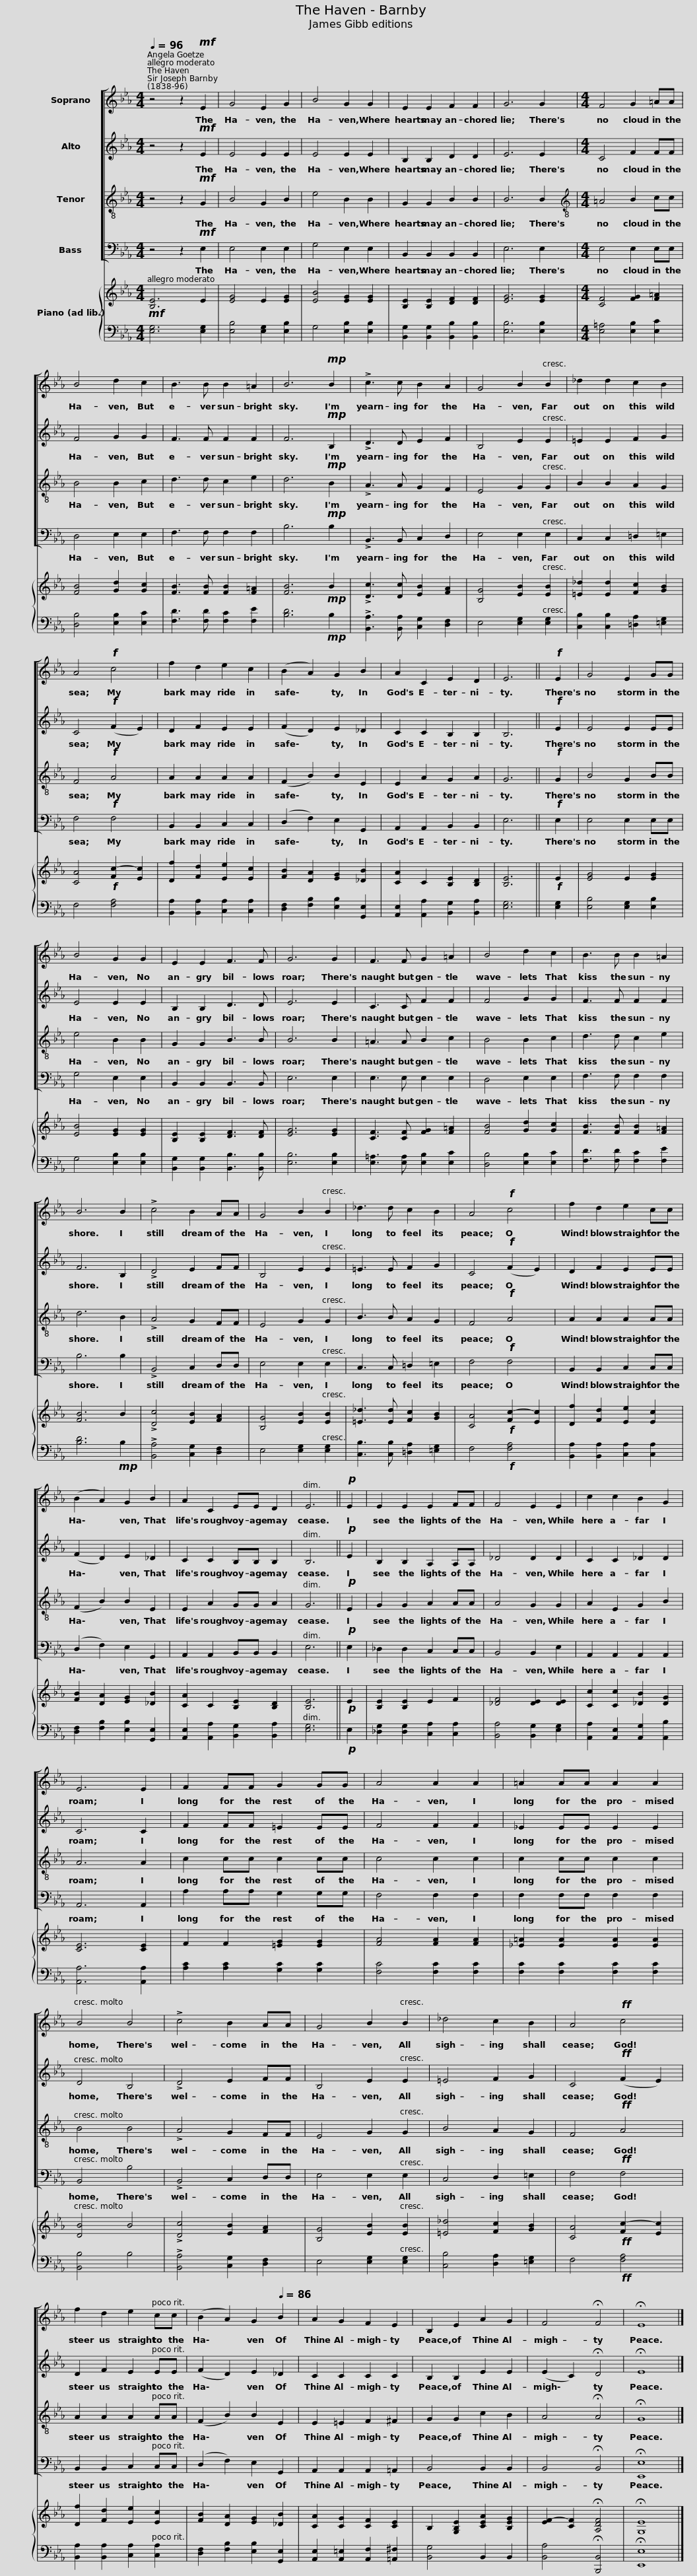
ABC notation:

X:1
%%score [ 1 2 3 4 ] { 5 | 6 }
L:1/8
Q:1/4=96
M:4/4
I:linebreak $
K:Eb
V:1 treble
V:2 treble
V:3 treble-8
V:4 bass
V:5 treble
V:6 bass
V:1
 z4 z2!mf! E2 | G4 E2 G2 | B4 G2 G2 | E2 E2 F2 F2 | G6 G2 |$ %5
[M:4/4] F4 G2 =AA | B4 d2 c2 | B3 B B2 =A2 | B6!mp! B2 | !>!c3 c B2 A2 | %10
 G4 B2 B2 |$ _d2 d2 c2 B2 | A4!f! c4 | f2 d2 e2 c2 | (B2 A2) G2 B2 | %15
 A2 C2 E2 D2 | E6 ||$!f! E2 | G4 E2 GG | B4 G2 G2 | %20
 E2 E2 F3 F | G6 G2 | F3 F G2 =A2 |$ B4 d2 c2 | B3 B B2 =A2 | %25
 B6 B2 | !>!c4 B2 AA | G4 B2 B2 | _d3 d c2 B2 |$ A4!f! c4 | %30
 f2 d2 e2 cc | (B2 A2) G2 B2 | A2 C2 EE D2 | E6 ||$!p! E2 | %35
 E2 E2 E2 FF | F4 E2 E2 | c2 c2 B2 G2 | E6 E2 |$ F2 FF G2 GG | %40
 A4 A2 A2 | =A2 AA A2 A2 | B4 B4 |$ !>!c4 B2 AA | G4 B2 B2 | %45
 _d4 c2 B2 | A4!ff! c4 | f2 d2 e2 cc |$[Q:1/4=94] (B2[Q:1/4=90] A2)[Q:1/4=87] G2[Q:1/4=86] B2 | A2 G2 F2 E2 | %50
 B,2 E2 A2 G2 | F4 !fermata!F4 | !fermata!E8 |] %53
V:2
 z4 z2!mf! E2 | E4 E2 E2 | E4 E2 E2 | B,2 B,2 D2 D2 | E6 E2 |$ %5
[M:4/4] C4 F2 FF | F4 G2 G2 | F3 F F2 F2 | F6!mp! B,2 | !>!D3 D E2 F2 | %10
 B,4 E2 E2 |$ =E2 E2 F2 G2 | C4!f! (F2 E2) | D2 F2 E2 E2 | (F2 D2) E2 _D2 | %15
 C2 C2 B,2 B,2 | B,6 ||$!f! E2 | E4 E2 EE | E4 E2 E2 | %20
 B,2 B,2 D3 D | E6 E2 | C3 C F2 F2 |$ F4 G2 G2 | F3 F F2 F2 | %25
 F6 B,2 | !>!D4 E2 FF | B,4 E2 E2 | =E3 E F2 G2 |$ C4!f! (F2 E2) | %30
 D2 F2 E2 EE | (F2 D2) E2 _D2 | C2 C2 B,B, B,2 | B,6 ||$!p! E2 | %35
 B,2 B,2 A,2 A,A, | _D4 D2 D2 | C2 C2 _D2 D2 | C6 C2 |$ F2 FF =E2 EE | %40
 F4 F2 F2 | _E2 EE E2 E2 | D4 B,4 |$ !>!D4 E2 FF | B,4 E2 E2 | %45
 =E4 F2 G2 | C4!ff! (F2 E2) | D2 F2 E2 EE |$ (F2 D2) E2 _D2 | C2 C2 C2 C2 | %50
 B,2 B,2 E2 E2 | (E2 C2) !fermata!D4 | !fermata!E8 |] %53
V:3
 z4 z2!mf! G2 | B4 G2 B2 | e4 B2 B2 | G2 G2 B2 B2 | B6 B2 |$ %5
[M:4/4][K:treble-8] =A4 B2 cc | B4 B2 c2 | d3 d c2 e2 | d6!mp! B2 | !>!A3 A G2 F2 | %10
 E4 G2 G2 |$ B2 B2 A2 G2 | F4!f! A4 | A2 A2 A2 A2 | (F2 B2) B2 E2 | %15
 E2 A2 G2 A2 | G6 ||$!f! G2 | B4 G2 BB | e4 B2 B2 | %20
 G2 G2 B3 B | B6 B2 | =A3 A B2 c2 |$ B4 B2 c2 | d3 d c2 e2 | %25
 d6 B2 | !>!A4 G2 FF | E4 G2 G2 | B3 B A2 G2 |$ F4!f! A4 | %30
 A2 A2 A2 AA | (F2 B2) B2 E2 | E2 A2 GG A2 | G6 ||$!p! E2 | %35
 G2 G2 A2 AA | A4 G2 G2 | A2 E2 G2 B2 | A6 A2 |$ c2 cc c2 cc | %40
 c4 c2 c2 | c2 cc c2 c2 | B4 B4 |$ !>!A4 G2 FF | E4 G2 G2 | %45
 B4 A2 G2 | F4!ff! A4 | A2 A2 A2 AA |$ (F2 B2) B2 E2 | E2 =E2 F2 ^F2 | %50
 G2 G2 c2 B2 | A4 !fermata!A4 | !fermata!G8 |] %53
V:4
 z4 z2!mf! E,2 | E,4 E,2 E,2 | G,4 E,2 E,2 | B,,2 B,,2 B,,2 B,,2 | E,6 E,2 |$ %5
[M:4/4] E,4 E,2 E,E, | D,4 E,2 E,2 | F,3 F, F,2 F,2 | B,6!mp! B,2 | !>!B,,3 B,, C,2 D,2 | %10
 E,4 E,2 E,2 |$ C,2 C,2 =D,2 =E,2 | F,4!f! F,4 | B,,2 B,,2 C,2 C,2 | (D,2 F,2) E,2 G,,2 | %15
 A,,2 A,,2 B,,2 B,,2 | E,6 ||$!f! E,2 | E,4 E,2 E,E, | G,4 E,2 E,2 | %20
 B,,2 B,,2 B,,3 B,, | E,6 E,2 | E,3 E, E,2 E,2 |$ D,4 E,2 E,2 | F,3 F, F,2 F,2 | %25
 B,6 B,2 | !>!B,,4 C,2 D,D, | E,4 E,2 E,2 | C,3 C, =D,2 =E,2 |$ F,4!f! F,4 | %30
 B,,2 B,,2 C,2 C,C, | (D,2 F,2) E,2 G,,2 | A,,2 A,,2 B,,B,, B,,2 | E,6 ||$!p! E,2 | %35
 _D,2 D,2 C,2 C,C, | B,,4 B,,2 E,2 | A,,2 A,,2 A,,2 A,,2 | A,,6 A,,2 |$ A,2 A,A, G,2 G,G, | %40
 F,4 F,2 F,2 | F,2 F,F, F,2 F,2 | B,,4 B,4 |$ !>!B,,4 C,2 D,D, | E,4 E,2 E,2 | %45
 C,4 D,2 =E,2 | F,4!ff! F,4 | B,,2 B,,2 C,2 C,C, |$ (D,2 F,2) E,2 G,,2 | A,,2 A,,2 A,,2 =A,,2 | %50
 B,,4 B,,2 B,,2 | B,,4 !fermata!B,,4 | !fermata![E,,E,]8 |] %53
V:5
!mf! [B,E]6 E2 | [EG]4 E2 [EG]2 | [EB]4 [EG]2 [EG]2 | [B,E]2 [B,E]2 [DF]2 [DF]2 | [EG]6 [EG]2 |$ %5
[M:4/4] [CF]4 [FG]2 [F=A]2 | [FB]4 [Gd]2 [Gc]2 | [FB]3 [FB] [FB]2 [F=A]2 | [FB]6!mp! B2 | !>![Dc]3 [Dc] [EB]2 [FA]2 | %10
 [B,G]4 [EB]2 [EB]2 |$ [=E_d]2 [Ed]2 [Fc]2 [GB]2 | [CA]4!f! [Fc]2- [Ec]2 | [Df]2 [Fd]2 [Ee]2 [Ec]2 | [FB]2 [DA]2 [EG]2 [_DB]2 | %15
 [CA]2 C2 [B,E]2 [B,D]2 | [B,E]6 ||$!f! E2 | [EG]4 E2 [EG]2 | [EB]4 [EG]2 [EG]2 | %20
 [B,E]2 [B,E]2 [DF]3 [DF] | [EG]6 [EG]2 | [CF]3 [CF] [FG]2 [F=A]2 |$ [FB]4 [Gd]2 [Gc]2 | [FB]3 [FB] [FB]2 [F=A]2 | %25
 [FB]6 B2 | !>![Dc]4 [EB]2 [FA]2 | [B,G]4 [EB]2 [EB]2 | [=E_d]3 [Ed] [Fc]2 [GB]2 |$ [CA]4!f! [Fc]2- [Ec]2 | %30
 [Df]2 [Fd]2 [Ee]2 [Ec]2 | [FB]2 [DA]2 [EG]2 [_DB]2 | [CA]2 C2 [B,E]2 [B,D]2 | [B,E]6 ||$!p! E2 | %35
 [B,E]2 [B,E]2 E2 F2 | [_DF]4 [DE]2 [DE]2 | [Cc]2 [Cc]2 [_DB]2 [DG]2 | [CE]6 [CE]2 |$ F2 F2 [=EG]2 [EG]2 | %40
 [FA]4 [FA]2 [FA]2 | [_E=A]2 [EA]2 [EA]2 [EA]2 | [DB]4 B4 |$ !>![Dc]4 [EB]2 [FA]2 | [B,G]4 [EB]2 [EB]2 | %45
 [=E_d]4 [Fc]2 [GB]2 | [CA]4!ff! [Fc]2- [Ec]2 | [Df]2 [Fd]2 [Ee]2 [Ec]2 |$ [FB]2 [DA]2 [EG]2 [_DB]2 | [CA]2 [CG]2 [CF]2 [CE]2 | %50
 B,2 [G,B,E]2 [CEA]2 [B,EG]2 | [EF]2- [CF]2 !fermata![A,DF]4 | !fermata![G,E]8 |] %53
V:6
 [E,G,]6 [E,G,]2 | [E,B,]4 [E,G,]2 [E,B,]2 | G,4 [E,B,]2 [E,B,]2 | [B,,G,]2 [B,,G,]2 [B,,B,]2 [B,,B,]2 | [E,B,]6 [E,B,]2 |$ %5
[M:4/4] [E,=A,]4 [E,B,]2 [E,C]2 | [D,B,]4 [E,B,]2 [E,C]2 | [F,D]3 [F,D] [F,C]2 [F,E]2 | [B,D]6!mp! B,2 | !>![B,,A,]3 [B,,A,] [C,G,]2 [D,F,]2 | %10
 E,4 [E,G,]2 [E,G,]2 |$ [C,B,]2 [C,B,]2 [=D,A,]2 [=E,G,]2 | F,4 [F,A,]4 | [B,,A,]2 [B,,A,]2 [C,A,]2 [C,A,]2 | [D,F,]2 [F,B,]2 [E,B,]2 [G,,E,]2 | %15
 [A,,E,]2 [A,,A,]2 [B,,G,]2 [B,,A,]2 | [E,G,]6 ||$ [E,G,]2 | [E,B,]4 [E,G,]2 [E,B,]2 | G,4 [E,B,]2 [E,B,]2 | %20
 [B,,G,]2 [B,,G,]2 [B,,B,]3 [B,,B,] | [E,B,]6 [E,B,]2 | [E,=A,]3 [E,A,] [E,B,]2 [E,C]2 |$ [D,B,]4 [E,B,]2 [E,C]2 | [F,D]3 [F,D] [F,C]2 [F,E]2 | %25
 [B,D]6!mp! B,2 | !>![B,,A,]4 [C,G,]2 [D,F,]2 | E,4 [E,G,]2 [E,G,]2 | [C,B,]3 [C,B,] [=D,A,]2 [=E,G,]2 |$ F,4!f! [F,A,]4 | %30
 [B,,A,]2 [B,,A,]2 [C,A,]2 [C,A,]2 | [D,F,]2 [F,B,]2 [E,B,]2 [G,,E,]2 | [A,,E,]2 [A,,A,]2 [B,,G,]2 [B,,A,]2 | [E,G,]6 ||$!p! E,2 | %35
 [_D,G,]2 [D,G,]2 [C,A,]2 [C,A,]2 | [B,,A,]4 [B,,G,]2 [E,G,]2 | [A,,A,]2 [A,,E,]2 [A,,G,]2 [A,,B,]2 | [A,,A,]6 [A,,A,]2 |$ [A,C]2 [A,C]2 [G,C]2 [G,C]2 | %40
 [F,C]4 [F,C]2 [F,C]2 | [F,C]2 [F,C]2 [F,C]2 [F,C]2 | [B,,B,]4 B,4 |$ !>![B,,A,]4 [C,G,]2 [D,F,]2 | E,4 [E,G,]2 [E,G,]2 | %45
 [C,B,]4 [D,A,]2 [=E,G,]2 | F,4!ff! [F,A,]4 | [B,,A,]2 [B,,A,]2 [C,A,]2 [C,A,]2 |$ [D,F,]2 [F,B,]2 [E,B,]2 [G,,E,]2 | [A,,E,]2 [A,,=E,]2 [A,,F,]2 [=A,,^F,]2 | %50
 [B,,G,]4 B,,2 B,,2 | [B,,A,]4 !fermata![B,,,B,,]4 | !fermata![E,,E,]8 |] %53
